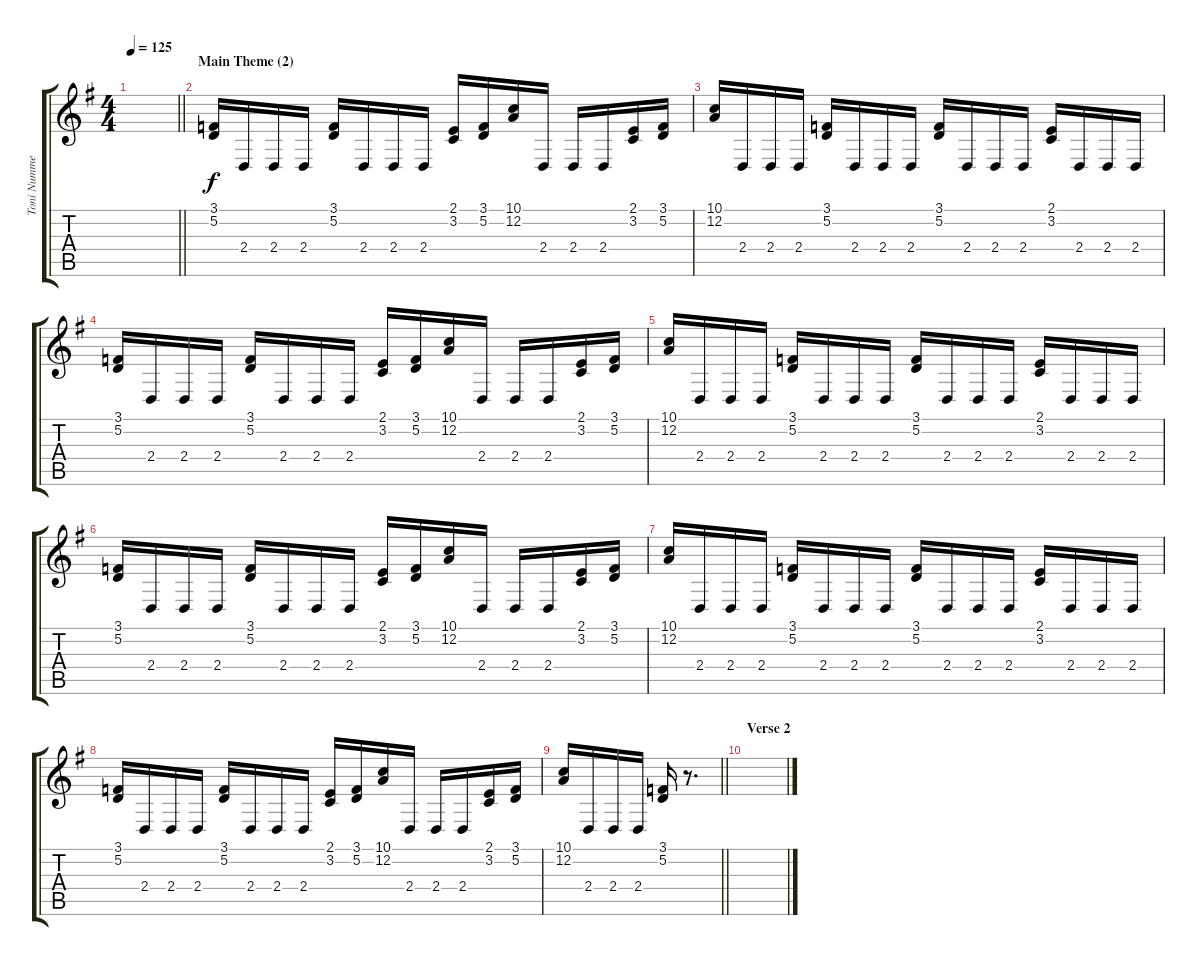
\track ("Toni Nummelin (strings pad)" "Toni Numme") {instrument stringensemble1}
\staff {score tabs}
\tuning (D4 A3 F3 C3 G2 D2) {hide}
\ts (4 4)
\tempo 125
\clef g2
\barLineRight lightlight
\ks eminor
|
\section ("" "Main Theme (2)")
\ks g
(3.1 5.2).16 2.4.16 2.4.16 2.4.16 (3.1 5.2).16 2.4.16 2.4.16 2.4.16 (2.1 3.2).16 (3.1 5.2).16 (10.1 12.2).16 2.4.16 2.4.16 2.4.16 (2.1 3.2).16 (3.1 5.2).16 |
(10.1 12.2).16 2.4.16 2.4.16 2.4.16 (3.1 5.2).16 2.4.16 2.4.16 2.4.16 (3.1 5.2).16 2.4.16 2.4.16 2.4.16 (2.1 3.2).16 2.4.16 2.4.16 2.4.16 |
(3.1 5.2).16 2.4.16 2.4.16 2.4.16 (3.1 5.2).16 2.4.16 2.4.16 2.4.16 (2.1 3.2).16 (3.1 5.2).16 (10.1 12.2).16 2.4.16 2.4.16 2.4.16 (2.1 3.2).16 (3.1 5.2).16 |
(10.1 12.2).16 2.4.16 2.4.16 2.4.16 (3.1 5.2).16 2.4.16 2.4.16 2.4.16 (3.1 5.2).16 2.4.16 2.4.16 2.4.16 (2.1 3.2).16 2.4.16 2.4.16 2.4.16 |
(3.1 5.2).16 2.4.16 2.4.16 2.4.16 (3.1 5.2).16 2.4.16 2.4.16 2.4.16 (2.1 3.2).16 (3.1 5.2).16 (10.1 12.2).16 2.4.16 2.4.16 2.4.16 (2.1 3.2).16 (3.1 5.2).16 |
(10.1 12.2).16 2.4.16 2.4.16 2.4.16 (3.1 5.2).16 2.4.16 2.4.16 2.4.16 (3.1 5.2).16 2.4.16 2.4.16 2.4.16 (2.1 3.2).16 2.4.16 2.4.16 2.4.16 |
(3.1 5.2).16 2.4.16 2.4.16 2.4.16 (3.1 5.2).16 2.4.16 2.4.16 2.4.16 (2.1 3.2).16 (3.1 5.2).16 (10.1 12.2).16 2.4.16 2.4.16 2.4.16 (2.1 3.2).16 (3.1 5.2).16 |
\barLineRight lightlight
(10.1 12.2).16 2.4.16 2.4.16 2.4.16 (3.1 5.2).16 r.8{d} |
\section ("" "Verse 2")
